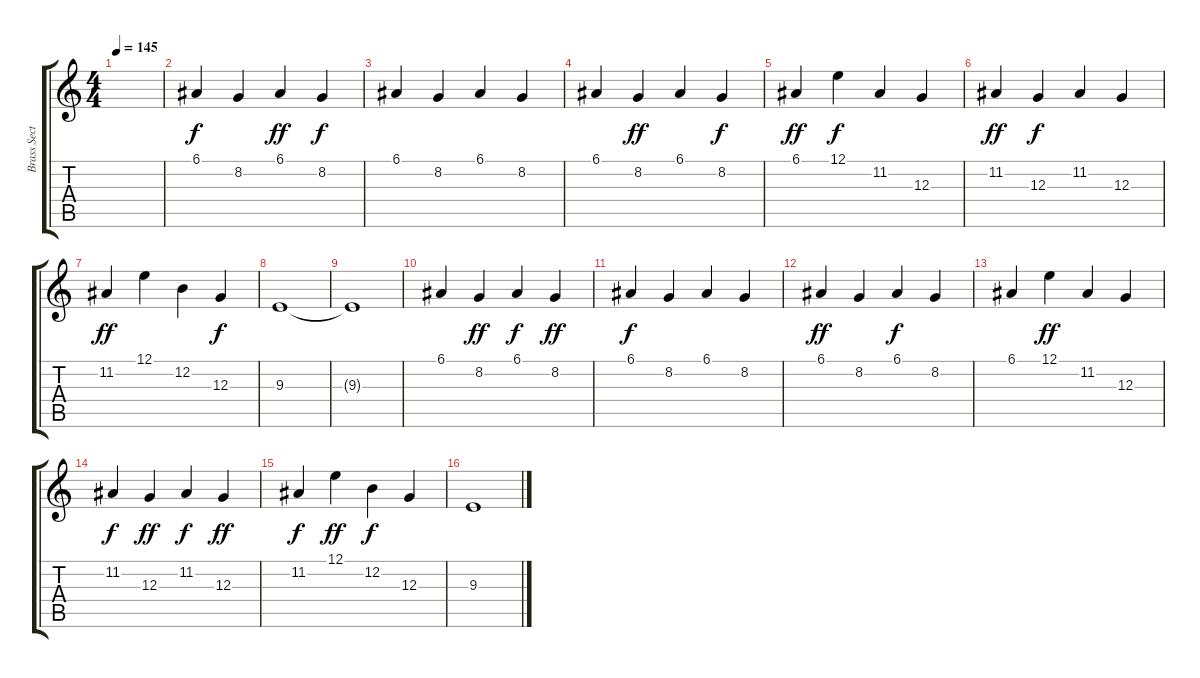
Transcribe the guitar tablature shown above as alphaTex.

\track ("Brass Section" "Brass Sect") {instrument synthbrass1}
\staff {score tabs}
\tuning (E4 B3 G3 D3 A2 E2) {hide}
\ts (4 4)
\tempo 145
\clef g2
\ks c
|
6.1.4 8.2.4 6.1.4{dy ff} 8.2.4{dy f} |
6.1.4 8.2.4 6.1.4 8.2.4 |
6.1.4 8.2.4{dy ff} 6.1.4 8.2.4{dy f} |
6.1.4{dy ff} 12.1.4{dy f} 11.2.4 12.3.4 |
11.2.4{dy ff} 12.3.4{dy f} 11.2.4 12.3.4 |
11.2.4{dy ff} 12.1.4 12.2.4 12.3.4{dy f} |
9.3.1 |
9.3{t}.1 |
6.1.4 8.2.4{dy ff} 6.1.4{dy f} 8.2.4{dy ff} |
6.1.4{dy f} 8.2.4 6.1.4 8.2.4 |
6.1.4{dy ff} 8.2.4 6.1.4{dy f} 8.2.4 |
6.1.4 12.1.4{dy ff} 11.2.4 12.3.4 |
11.2.4{dy f} 12.3.4{dy ff} 11.2.4{dy f} 12.3.4{dy ff} |
11.2.4{dy f} 12.1.4{dy ff} 12.2.4{dy f} 12.3.4 |
9.3.1
